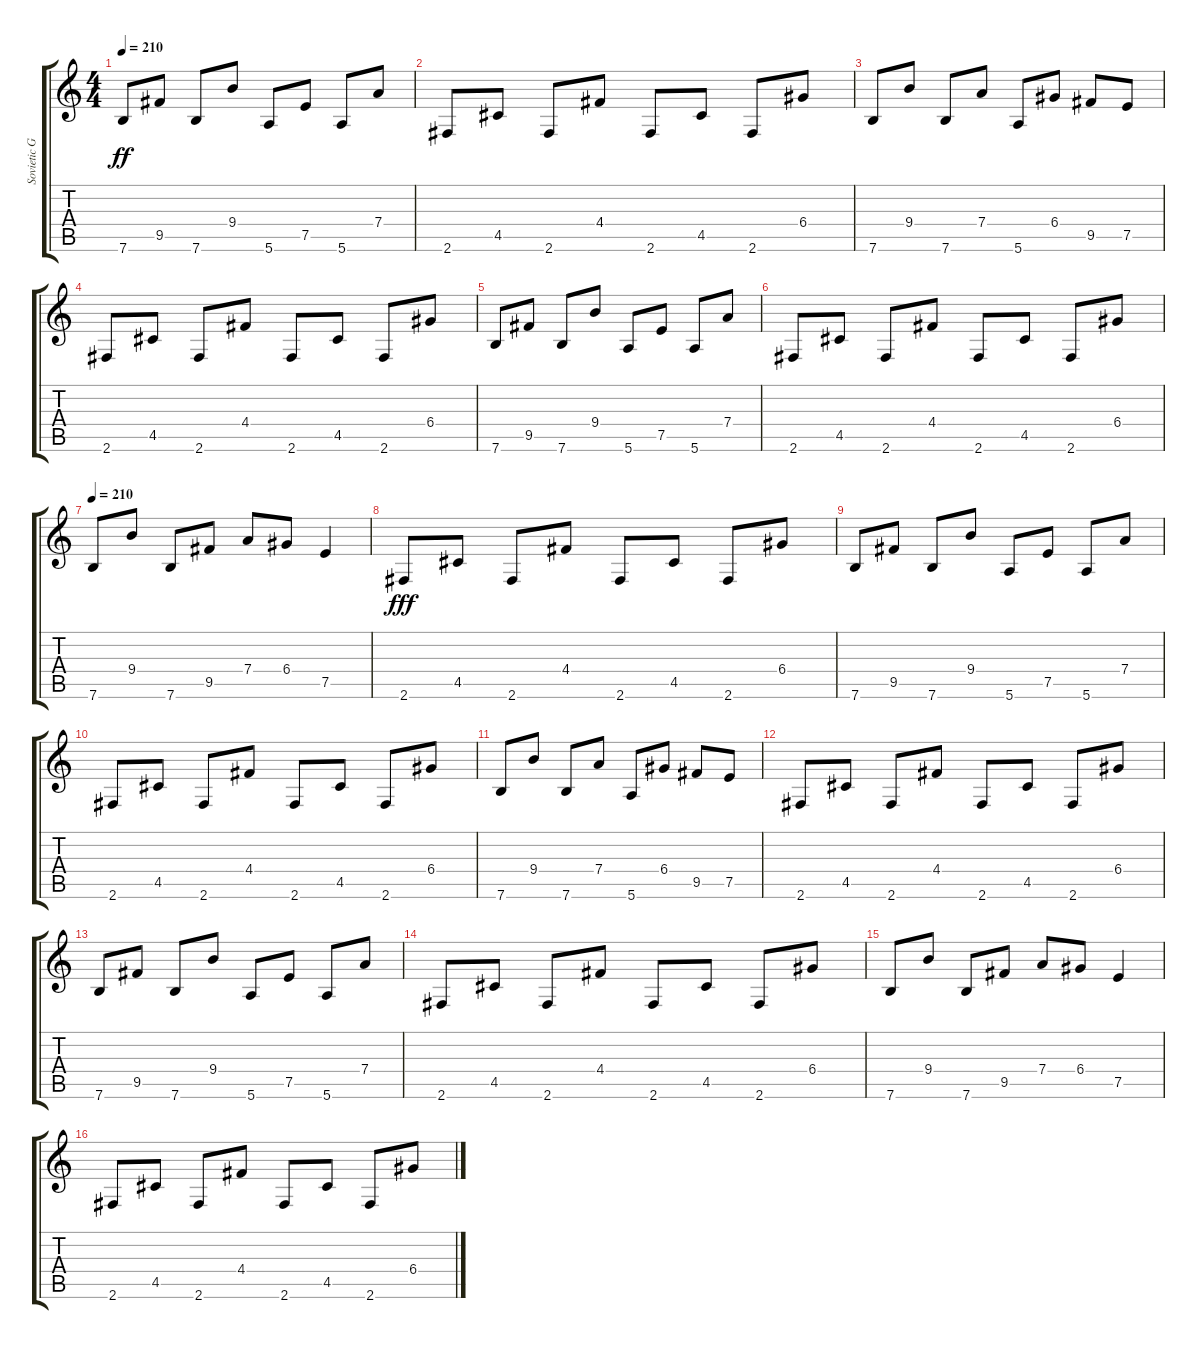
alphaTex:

\track ("Sovietic Guitarist1" "Sovietic G") {instrument acousticguitarnylon}
\staff {score tabs}
\tuning (E4 B3 G3 D3 A2 E2) {hide}
\ts (4 4)
\tempo 210
\clef g2
\ks c
7.6.8{dy ff} 9.5.8 7.6.8 9.4.8 5.6.8 7.5.8 5.6.8 7.4.8 |
2.6.8 4.5.8 2.6.8 4.4.8 2.6.8 4.5.8 2.6.8 6.4.8 |
7.6.8 9.4.8 7.6.8 7.4.8 5.6.8 6.4.8 9.5.8 7.5.8 |
2.6.8 4.5.8 2.6.8 4.4.8 2.6.8 4.5.8 2.6.8 6.4.8 |
7.6.8 9.5.8 7.6.8 9.4.8 5.6.8 7.5.8 5.6.8 7.4.8 |
2.6.8 4.5.8 2.6.8 4.4.8 2.6.8 4.5.8 2.6.8 6.4.8 |
\tempo 210
7.6.8 9.4.8 7.6.8 9.5.8 7.4.8 6.4.8 7.5.4 |
2.6.8{dy fff volume 11 instrument overdrivenguitar} 4.5.8 2.6.8 4.4.8 2.6.8 4.5.8 2.6.8 6.4.8 |
7.6.8 9.5.8 7.6.8 9.4.8 5.6.8 7.5.8 5.6.8 7.4.8 |
2.6.8 4.5.8 2.6.8 4.4.8 2.6.8 4.5.8 2.6.8 6.4.8 |
7.6.8 9.4.8 7.6.8 7.4.8 5.6.8 6.4.8 9.5.8 7.5.8 |
2.6.8 4.5.8 2.6.8 4.4.8 2.6.8 4.5.8 2.6.8 6.4.8 |
7.6.8 9.5.8 7.6.8 9.4.8 5.6.8 7.5.8 5.6.8 7.4.8 |
2.6.8 4.5.8 2.6.8 4.4.8 2.6.8 4.5.8 2.6.8 6.4.8 |
7.6.8 9.4.8 7.6.8 9.5.8 7.4.8 6.4.8 7.5.4 |
2.6.8{volume 11 instrument overdrivenguitar} 4.5.8 2.6.8 4.4.8 2.6.8 4.5.8 2.6.8 6.4.8
